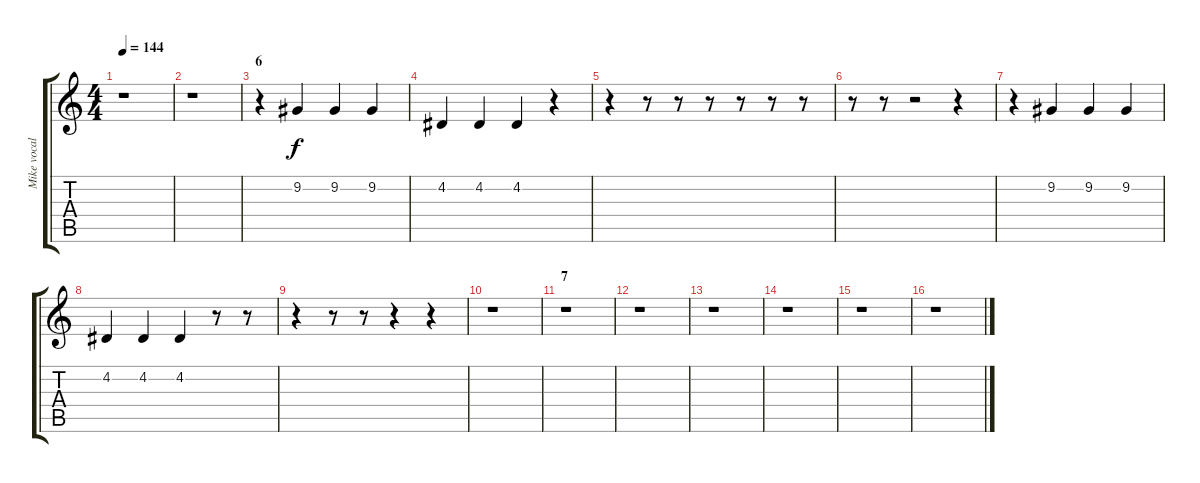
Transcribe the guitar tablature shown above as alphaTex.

\track ("Mike vocals" "Mike vocal") {instrument tenorsax}
\staff {score tabs}
\tuning (E4 B3 G3 D3 A2 E2) {hide}
\ts (4 4)
\tempo 144
\clef g2
\ks c
r.1{dy mf} |
r.1 |
\section ("" "6")
r.4 9.2.4{dy f} 9.2.4 9.2.4 |
4.2.4 4.2.4 4.2.4 r.4 |
r.4 r.8 r.8 r.8 r.8 r.8 r.8 |
r.8 r.8 r.2 r.4 |
r.4 9.2.4 9.2.4 9.2.4 |
4.2.4 4.2.4 4.2.4 r.8 r.8 |
r.4 r.8 r.8 r.4 r.4 |
r.1 |
\section ("" "7")
r.1 |
r.1 |
r.1 |
r.1 |
r.1 |
r.1
